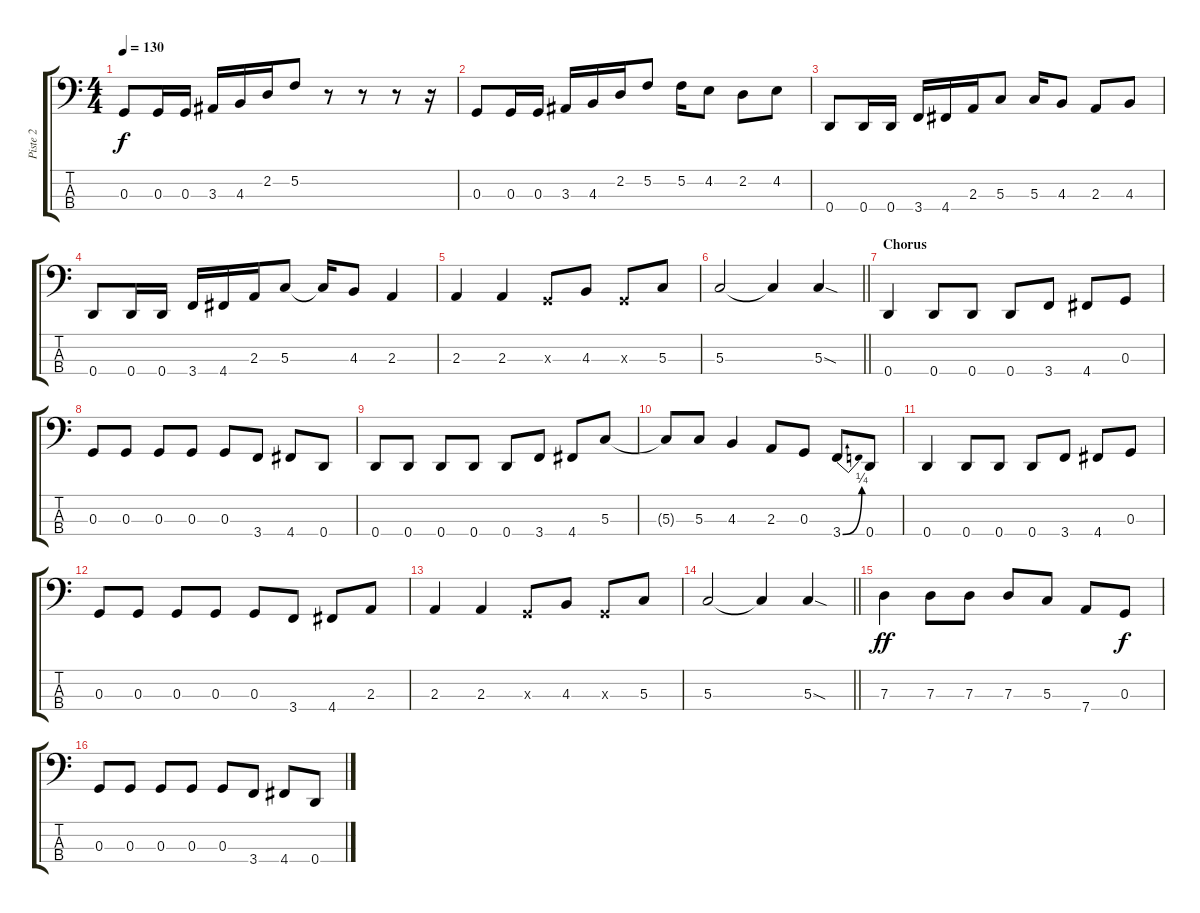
\track ("Piste 2" "Piste 2") {instrument electricbassfinger}
\staff {score tabs}
\tuning (F2 C2 G1 D1) {hide}
\ts (4 4)
\tempo 130
\clef f4
\ks c
0.3.8{dy f} 0.3.16 0.3.16 3.3.16 4.3.16 2.2.16 5.2.8 r.8 r.8 r.8 r.16 |
0.3.8 0.3.16 0.3.16 3.3.16 4.3.16 2.2.16 5.2.8 5.2.16 4.2.8 2.2.8 4.2.8 |
0.4.8 0.4.16 0.4.16 3.4.16 4.4.16 2.3.16 5.3.8 5.3.16 4.3.8 2.3.8 4.3.8 |
0.4.8 0.4.16 0.4.16 3.4.16 4.4.16 2.3.16 5.3.8 5.3{t}.16 4.3.8 2.3.4 |
2.3.4 2.3.4 0.3{x}.8 4.3.8 0.3{x}.8 5.3.8 |
\barLineRight lightlight
5.3.2 5.3{t}.4 5.3{sod}.4 |
\section ("" "Chorus")
0.4.4 0.4.8 0.4.8 0.4.8 3.4.8 4.4.8 0.3.8 |
0.3.8 0.3.8 0.3.8 0.3.8 0.3.8 3.4.8 4.4.8 0.4.8 |
0.4.8 0.4.8 0.4.8 0.4.8 0.4.8 3.4.8 4.4.8 5.3.8 |
5.3{t}.8 5.3.8 4.3.4 2.3.8 0.3.8 3.4{be (bend 0 0 60 1)}.8 0.4.8 |
0.4.4 0.4.8 0.4.8 0.4.8 3.4.8 4.4.8 0.3.8 |
0.3.8 0.3.8 0.3.8 0.3.8 0.3.8 3.4.8 4.4.8 2.3.8 |
2.3.4 2.3.4 0.3{x}.8 4.3.8 0.3{x}.8 5.3.8 |
\barLineRight lightlight
5.3.2 5.3{t}.4 5.3{sod}.4 |
7.3.4{dy ff} 7.3.8 7.3.8 7.3.8 5.3.8 7.4.8 0.3.8{dy f} |
0.3.8 0.3.8 0.3.8 0.3.8 0.3.8 3.4.8 4.4.8 0.4.8
